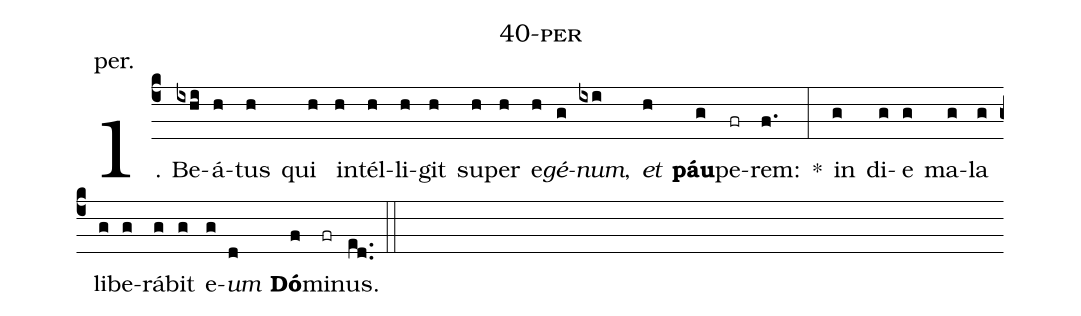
name: 40-per;
annotation: per.;
%%
(c4)1. Be(ixhi)á(h)tus(h) qui(h) in(h)tél(h)li(h)git(h) su(h)per(h) e(h)<i>gé</i>(g)<i>num</i>,(ixi) <i>et</i>(h) <b>páu</b>(g)pe(fr)rem:(f.) *(:) in(g) di(g)e(g) ma(g)la(g) li(g)be(g)rá(g)bit(g) e(g)<i>um</i>(d) <b>Dó</b>(f)mi(fr)nus.(ed..) (::)
